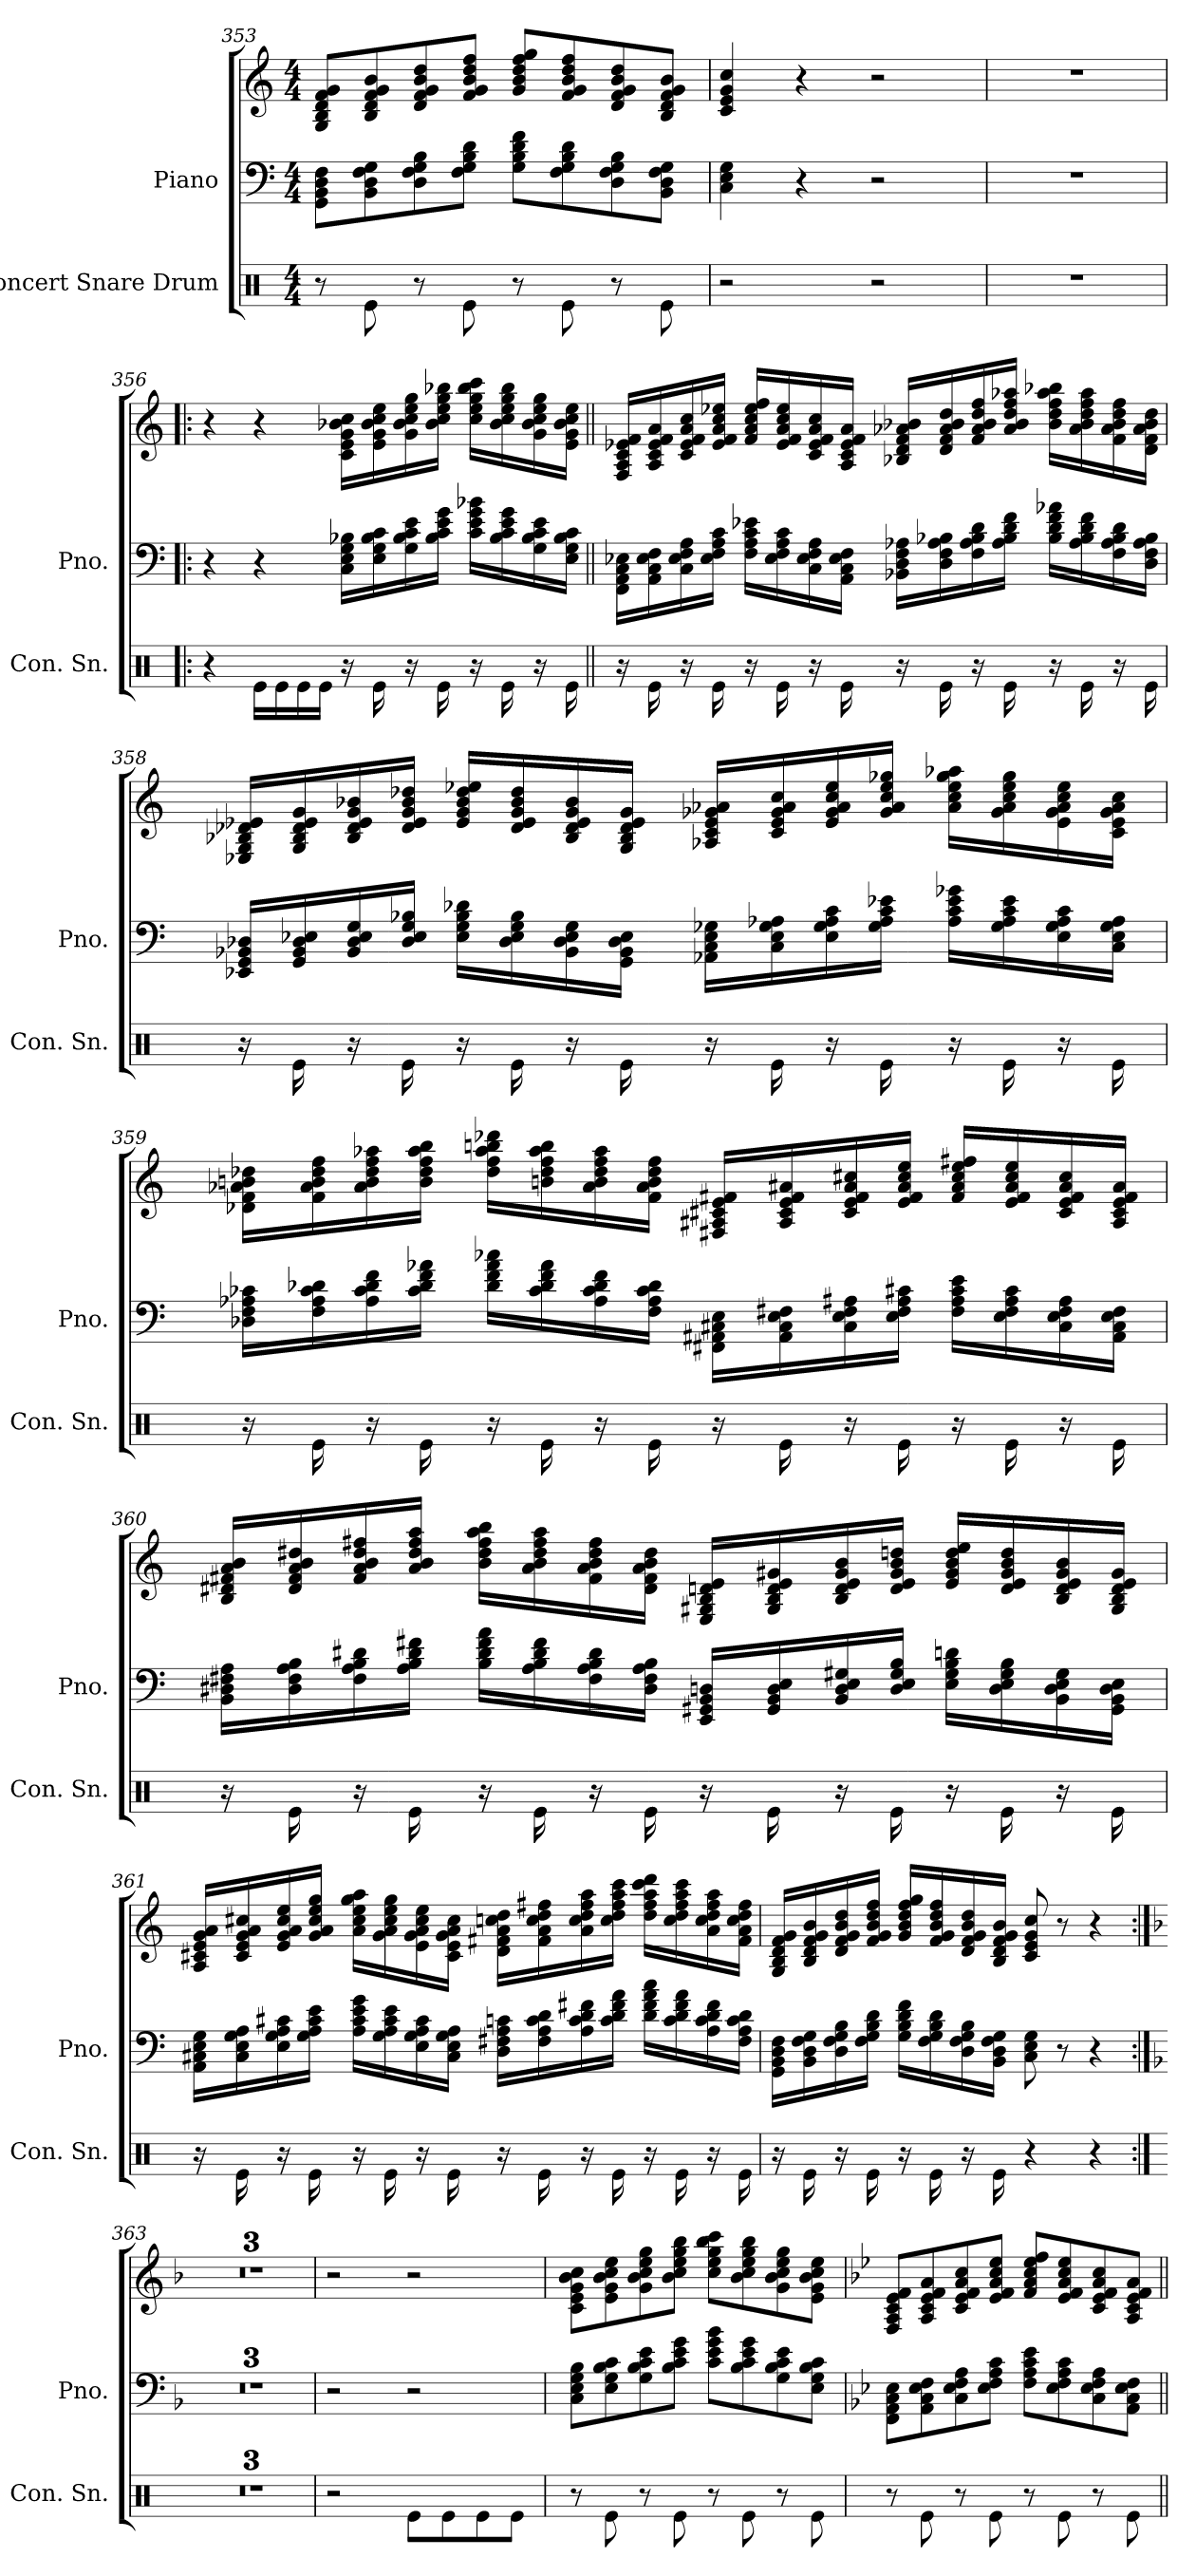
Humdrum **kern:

**kern	**kern	**kern
*part2	*part1	*part1
*staff3	*staff2	*staff1
*I"Concert Snare Drum	*I"Piano	*
*I'Con. Sn.	*I'Pno.	*
*clefX	*clefF4	*clefG2
*k[]	*k[]	*k[]
*M4/4	*M4/4	*M4/4
=353	=353	=353
8r	8GG\ 8BB\ 8D\ 8F\L	8G/ 8B/ 8d/ 8f/ 8g/L
8Re\	8BB\ 8D\ 8F\ 8G\	8B/ 8d/ 8f/ 8g/ 8b/
8r	8D\ 8F\ 8G\ 8B\	8d/ 8f/ 8g/ 8b/ 8dd/
8Re\	8F\ 8G\ 8B\ 8d\J	8f/ 8g/ 8b/ 8dd/ 8ff/J
8r	8G\ 8B\ 8d\ 8f\L	8g/ 8b/ 8dd/ 8ff/ 8gg/L
8Re\	8F\ 8G\ 8B\ 8d\	8f/ 8g/ 8b/ 8dd/ 8ff/
8r	8D\ 8F\ 8G\ 8B\	8d/ 8f/ 8g/ 8b/ 8dd/
8Re\	8BB\ 8D\ 8F\ 8G\J	8B/ 8d/ 8f/ 8g/ 8b/J
=354	=354	=354
2r	4C\ 4E\ 4G\	4c/ 4e/ 4g/ 4cc/
.	4r	4r
2r	2r	2r
=355	=355	=355
1r	1r	1r
!!LO:LB:g=z
=356!|:	=356!|:	=356!|:
4r	4r	4r
16Re\LL	4r	4r
16Re\	.	.
16Re\	.	.
16Re\JJ	.	.
16r	16C\ 16E\ 16G\ 16B-X\LL	16c\ 16e\ 16g\ 16b-X\ 16cc\LL
16Re\	16E\ 16G\ 16B-\ 16c\	16e\ 16g\ 16b-\ 16cc\ 16ee\
16r	16G\ 16B-\ 16c\ 16e\	16g\ 16b-\ 16cc\ 16ee\ 16gg\
16Re\	16B-\ 16c\ 16e\ 16g\JJ	16b-\ 16cc\ 16ee\ 16gg\ 16bb-X\JJ
16r	16c\ 16e\ 16g\ 16b-X\LL	16cc\ 16ee\ 16gg\ 16bb-\ 16ccc\LL
16Re\	16B-\ 16c\ 16e\ 16g\	16b-\ 16cc\ 16ee\ 16gg\ 16bb-\
16r	16G\ 16B-\ 16c\ 16e\	16g\ 16b-\ 16cc\ 16ee\ 16gg\
16Re\	16E\ 16G\ 16B-\ 16c\JJ	16e\ 16g\ 16b-\ 16cc\ 16ee\JJ
!!LO:LB:g=z
=357||	=357||	=357||
16r	16FF\ 16AA\ 16C\ 16E-X\LL	16F/ 16A/ 16c/ 16e-X/ 16f/LL
16Re\	16AA\ 16C\ 16E-\ 16F\	16A/ 16c/ 16e-/ 16f/ 16a/
16r	16C\ 16E-\ 16F\ 16A\	16c/ 16e-/ 16f/ 16a/ 16cc/
16Re\	16E-\ 16F\ 16A\ 16c\JJ	16e-/ 16f/ 16a/ 16cc/ 16ee-X/JJ
16r	16F\ 16A\ 16c\ 16e-X\LL	16f/ 16a/ 16cc/ 16ee-/ 16ff/LL
16Re\	16E-\ 16F\ 16A\ 16c\	16e-/ 16f/ 16a/ 16cc/ 16ee-/
16r	16C\ 16E-\ 16F\ 16A\	16c/ 16e-/ 16f/ 16a/ 16cc/
16Re\	16AA\ 16C\ 16E-\ 16F\JJ	16A/ 16c/ 16e-/ 16f/ 16a/JJ
16r	16BB-X\ 16D\ 16F\ 16A-X\LL	16B-X/ 16d/ 16f/ 16a-X/ 16b-X/LL
16Re\	16D\ 16F\ 16A-\ 16B-X\	16d/ 16f/ 16a-/ 16b-/ 16dd/
16r	16F\ 16A-\ 16B-\ 16d\	16f/ 16a-/ 16b-/ 16dd/ 16ff/
16Re\	16A-\ 16B-\ 16d\ 16f\JJ	16a-/ 16b-/ 16dd/ 16ff/ 16aa-X/JJ
16r	16B-\ 16d\ 16f\ 16a-X\LL	16b-\ 16dd\ 16ff\ 16aa-\ 16bb-X\LL
16Re\	16A-\ 16B-\ 16d\ 16f\	16a-\ 16b-\ 16dd\ 16ff\ 16aa-\
16r	16F\ 16A-\ 16B-\ 16d\	16f\ 16a-\ 16b-\ 16dd\ 16ff\
16Re\	16D\ 16F\ 16A-\ 16B-\JJ	16d\ 16f\ 16a-\ 16b-\ 16dd\JJ
!!LO:PB:g=z
=358	=358	=358
16r	16EE-X/ 16GG/ 16BB-X/ 16D-X/LL	16E-X/ 16G/ 16B-X/ 16d-X/ 16e-X/LL
16Re\	16GG/ 16BB-/ 16D-/ 16E-X/	16G/ 16B-/ 16d-/ 16e-/ 16g/
16r	16BB-/ 16D-/ 16E-/ 16G/	16B-/ 16d-/ 16e-/ 16g/ 16b-X/
16Re\	16D-/ 16E-/ 16G/ 16B-X/JJ	16d-/ 16e-/ 16g/ 16b-/ 16dd-X/JJ
16r	16E-\ 16G\ 16B-\ 16d-X\LL	16e-/ 16g/ 16b-/ 16dd-/ 16ee-X/LL
16Re\	16D-\ 16E-\ 16G\ 16B-\	16d-/ 16e-/ 16g/ 16b-/ 16dd-/
16r	16BB-\ 16D-\ 16E-\ 16G\	16B-/ 16d-/ 16e-/ 16g/ 16b-/
16Re\	16GG\ 16BB-\ 16D-\ 16E-\JJ	16G/ 16B-/ 16d-/ 16e-/ 16g/JJ
16r	16AA-X\ 16C\ 16E-\ 16G-X\LL	16A-X/ 16c/ 16e-/ 16g-X/ 16a-X/LL
16Re\	16C\ 16E-\ 16G-\ 16A-X\	16c/ 16e-/ 16g-/ 16a-/ 16cc/
16r	16E-\ 16G-\ 16A-\ 16c\	16e-/ 16g-/ 16a-/ 16cc/ 16ee-/
16Re\	16G-\ 16A-\ 16c\ 16e-X\JJ	16g-/ 16a-/ 16cc/ 16ee-/ 16gg-X/JJ
16r	16A-\ 16c\ 16e-\ 16g-X\LL	16a-\ 16cc\ 16ee-\ 16gg-\ 16aa-X\LL
16Re\	16G-\ 16A-\ 16c\ 16e-\	16g-\ 16a-\ 16cc\ 16ee-\ 16gg-\
16r	16E-\ 16G-\ 16A-\ 16c\	16e-\ 16g-\ 16a-\ 16cc\ 16ee-\
16Re\	16C\ 16E-\ 16G-\ 16A-\JJ	16c\ 16e-\ 16g-\ 16a-\ 16cc\JJ
!!LO:LB:g=z
=359	=359	=359
16r	16D-X\ 16F\ 16A-X\ 16c-X\LL	16d-X\ 16f\ 16a-X\ 16bn\ 16dd-X\LL
16Re\	16F\ 16A-\ 16c-\ 16d-X\	16f\ 16a-\ 16b\ 16dd-\ 16ff\
16r	16A-\ 16c-\ 16d-\ 16f\	16a-\ 16b\ 16dd-\ 16ff\ 16aa-X\
16Re\	16c-\ 16d-\ 16f\ 16a-X\JJ	16b\ 16dd-\ 16ff\ 16aa-\ 16bb\JJ
16r	16d-\ 16f\ 16a-\ 16cc-X\LL	16dd-\ 16ff\ 16aa-\ 16bbn\ 16ddd-X\LL
16Re\	16c-\ 16d-\ 16f\ 16a-\	16bn\ 16dd-\ 16ff\ 16aa-\ 16bb\
16r	16A-\ 16c-\ 16d-\ 16f\	16a-\ 16b\ 16dd-\ 16ff\ 16aa-\
16Re\	16F\ 16A-\ 16c-\ 16d-\JJ	16f\ 16a-\ 16b\ 16dd-\ 16ff\JJ
16r	16FF#X\ 16AA#X\ 16C#X\ 16E\LL	16F#X/ 16A#X/ 16c#X/ 16e/ 16f#X/LL
16Re\	16AA#\ 16C#\ 16E\ 16F#X\	16A#/ 16c#/ 16e/ 16f#/ 16a#X/
16r	16C#\ 16E\ 16F#\ 16A#X\	16c#/ 16e/ 16f#/ 16a#/ 16cc#X/
16Re\	16E\ 16F#\ 16A#\ 16c#X\JJ	16e/ 16f#/ 16a#/ 16cc#/ 16ee/JJ
16r	16F#\ 16A#\ 16c#\ 16e\LL	16f#/ 16a#/ 16cc#/ 16ee/ 16ff#X/LL
16Re\	16E\ 16F#\ 16A#\ 16c#\	16e/ 16f#/ 16a#/ 16cc#/ 16ee/
16r	16C#\ 16E\ 16F#\ 16A#\	16c#/ 16e/ 16f#/ 16a#/ 16cc#/
16Re\	16AA#\ 16C#\ 16E\ 16F#\JJ	16A#/ 16c#/ 16e/ 16f#/ 16a#/JJ
!!LO:LB:g=z
=360	=360	=360
16r	16BB\ 16D#X\ 16F#X\ 16A\LL	16B/ 16d#X/ 16f#X/ 16a/ 16b/LL
16Re\	16D#\ 16F#\ 16A\ 16B\	16d#/ 16f#/ 16a/ 16b/ 16dd#X/
16r	16F#\ 16A\ 16B\ 16d#X\	16f#/ 16a/ 16b/ 16dd#/ 16ff#X/
16Re\	16A\ 16B\ 16d#\ 16f#X\JJ	16a/ 16b/ 16dd#/ 16ff#/ 16aa/JJ
16r	16B\ 16d#\ 16f#\ 16a\LL	16b\ 16dd#\ 16ff#\ 16aa\ 16bb\LL
16Re\	16A\ 16B\ 16d#\ 16f#\	16a\ 16b\ 16dd#\ 16ff#\ 16aa\
16r	16F#\ 16A\ 16B\ 16d#\	16f#\ 16a\ 16b\ 16dd#\ 16ff#\
16Re\	16D#\ 16F#\ 16A\ 16B\JJ	16d#\ 16f#\ 16a\ 16b\ 16dd#\JJ
16r	16EE/ 16GG#X/ 16BB/ 16Dn/LL	16E/ 16G#X/ 16B/ 16dn/ 16e/LL
16Re\	16GG#/ 16BB/ 16D/ 16E/	16G#/ 16B/ 16d/ 16e/ 16g#X/
16r	16BB/ 16D/ 16E/ 16G#X/	16B/ 16d/ 16e/ 16g#/ 16b/
16Re\	16D/ 16E/ 16G#/ 16B/JJ	16d/ 16e/ 16g#/ 16b/ 16ddn/JJ
16r	16E\ 16G#\ 16B\ 16dn\LL	16e/ 16g#/ 16b/ 16dd/ 16ee/LL
16Re\	16D\ 16E\ 16G#\ 16B\	16d/ 16e/ 16g#/ 16b/ 16dd/
16r	16BB\ 16D\ 16E\ 16G#\	16B/ 16d/ 16e/ 16g#/ 16b/
16Re\	16GG#\ 16BB\ 16D\ 16E\JJ	16G#/ 16B/ 16d/ 16e/ 16g#/JJ
!!LO:LB:g=z
=361	=361	=361
16r	16AA\ 16C#X\ 16E\ 16G\LL	16A/ 16c#X/ 16e/ 16g/ 16a/LL
16Re\	16C#\ 16E\ 16G\ 16A\	16c#/ 16e/ 16g/ 16a/ 16cc#X/
16r	16E\ 16G\ 16A\ 16c#X\	16e/ 16g/ 16a/ 16cc#/ 16ee/
16Re\	16G\ 16A\ 16c#\ 16e\JJ	16g/ 16a/ 16cc#/ 16ee/ 16gg/JJ
16r	16A\ 16c#\ 16e\ 16g\LL	16a\ 16cc#\ 16ee\ 16gg\ 16aa\LL
16Re\	16G\ 16A\ 16c#\ 16e\	16g\ 16a\ 16cc#\ 16ee\ 16gg\
16r	16E\ 16G\ 16A\ 16c#\	16e\ 16g\ 16a\ 16cc#\ 16ee\
16Re\	16C#\ 16E\ 16G\ 16A\JJ	16c#\ 16e\ 16g\ 16a\ 16cc#\JJ
16r	16D\ 16F#X\ 16A\ 16cn\LL	16d\ 16f#X\ 16a\ 16ccn\ 16dd\LL
16Re\	16F#\ 16A\ 16c\ 16d\	16f#\ 16a\ 16cc\ 16dd\ 16ff#X\
16r	16A\ 16c\ 16d\ 16f#X\	16a\ 16cc\ 16dd\ 16ff#\ 16aa\
16Re\	16c\ 16d\ 16f#\ 16a\JJ	16cc\ 16dd\ 16ff#\ 16aa\ 16ccc\JJ
16r	16d\ 16f#\ 16a\ 16cc\LL	16dd\ 16ff#\ 16aa\ 16ccc\ 16ddd\LL
16Re\	16c\ 16d\ 16f#\ 16a\	16cc\ 16dd\ 16ff#\ 16aa\ 16ccc\
16r	16A\ 16c\ 16d\ 16f#\	16a\ 16cc\ 16dd\ 16ff#\ 16aa\
16Re\	16F#\ 16A\ 16c\ 16d\JJ	16f#\ 16a\ 16cc\ 16dd\ 16ff#\JJ
!!LO:PB:g=z
=362	=362	=362
16r	16GG\ 16BB\ 16D\ 16F\LL	16G/ 16B/ 16d/ 16f/ 16g/LL
16Re\	16BB\ 16D\ 16F\ 16G\	16B/ 16d/ 16f/ 16g/ 16b/
16r	16D\ 16F\ 16G\ 16B\	16d/ 16f/ 16g/ 16b/ 16dd/
16Re\	16F\ 16G\ 16B\ 16d\JJ	16f/ 16g/ 16b/ 16dd/ 16ff/JJ
16r	16G\ 16B\ 16d\ 16f\LL	16g/ 16b/ 16dd/ 16ff/ 16gg/LL
16Re\	16F\ 16G\ 16B\ 16d\	16f/ 16g/ 16b/ 16dd/ 16ff/
16r	16D\ 16F\ 16G\ 16B\	16d/ 16f/ 16g/ 16b/ 16dd/
16Re\	16BB\ 16D\ 16F\ 16G\JJ	16B/ 16d/ 16f/ 16g/ 16b/JJ
4r	8C\ 8E\ 8G\	8c/ 8e/ 8g/ 8cc/
.	8r	8r
4r	4r	4r
=363:|!	=363:|!	=363:|!
*	*k[b-]	*k[b-]
1r	1r	1r
=364	=364	=364
1r	1r	1r
=365	=365	=365
1r	1r	1r
=366	=366	=366
2r	2r	2r
8Re\L	2r	2r
8Re\	.	.
8Re\	.	.
8Re\J	.	.
!!LO:LB:g=z
=367	=367	=367
8r	8C\ 8E\ 8G\ 8B-\L	8c\ 8e\ 8g\ 8b-\ 8cc\L
8Re\	8E\ 8G\ 8B-\ 8c\	8e\ 8g\ 8b-\ 8cc\ 8ee\
8r	8G\ 8B-\ 8c\ 8e\	8g\ 8b-\ 8cc\ 8ee\ 8gg\
8Re\	8B-\ 8c\ 8e\ 8g\J	8b-\ 8cc\ 8ee\ 8gg\ 8bb-\J
8r	8c\ 8e\ 8g\ 8b-\L	8cc\ 8ee\ 8gg\ 8bb-\ 8ccc\L
8Re\	8B-\ 8c\ 8e\ 8g\	8b-\ 8cc\ 8ee\ 8gg\ 8bb-\
8r	8G\ 8B-\ 8c\ 8e\	8g\ 8b-\ 8cc\ 8ee\ 8gg\
8Re\	8E\ 8G\ 8B-\ 8c\J	8e\ 8g\ 8b-\ 8cc\ 8ee\J
=368	=368	=368
*	*k[b-e-]	*k[b-e-]
8r	8FF\ 8AA\ 8C\ 8E-\L	8F/ 8A/ 8c/ 8e-/ 8f/L
8Re\	8AA\ 8C\ 8E-\ 8F\	8A/ 8c/ 8e-/ 8f/ 8a/
8r	8C\ 8E-\ 8F\ 8A\	8c/ 8e-/ 8f/ 8a/ 8cc/
8Re\	8E-\ 8F\ 8A\ 8c\J	8e-/ 8f/ 8a/ 8cc/ 8ee-/J
8r	8F\ 8A\ 8c\ 8e-\L	8f/ 8a/ 8cc/ 8ee-/ 8ff/L
8Re\	8E-\ 8F\ 8A\ 8c\	8e-/ 8f/ 8a/ 8cc/ 8ee-/
8r	8C\ 8E-\ 8F\ 8A\	8c/ 8e-/ 8f/ 8a/ 8cc/
8Re\	8AA\ 8C\ 8E-\ 8F\J	8A/ 8c/ 8e-/ 8f/ 8a/J
=||	=||	=||
*-	*-	*-
